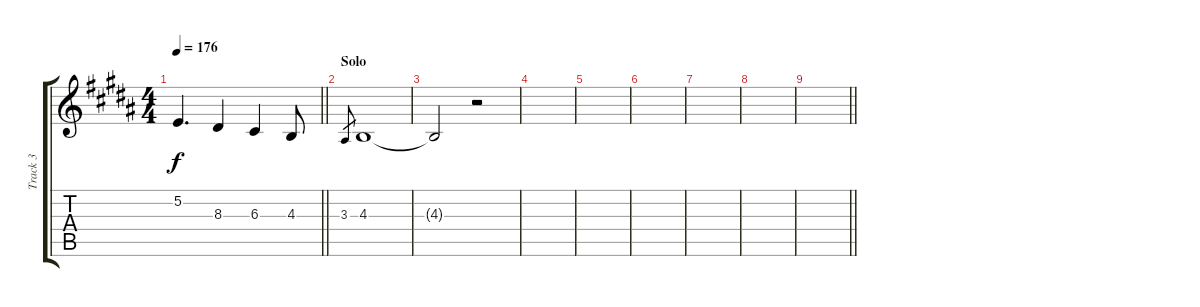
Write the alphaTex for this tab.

\track ("Track 3" "Track 3") {instrument trumpet}
\staff {score tabs}
\tuning (E4 B3 G3 D3 A2 E2) {hide}
\ts (4 4)
\tempo 176
\clef g2
\barLineRight lightlight
\ks b
5.2{t}.4{d dy f} 8.3.4 6.3.4 4.3.8 |
\section ("" "Solo")
3.3.8{gr} 4.3.1 |
4.3{t}.2 r.2 |
|
|
|
|
|
\barLineRight lightlight
